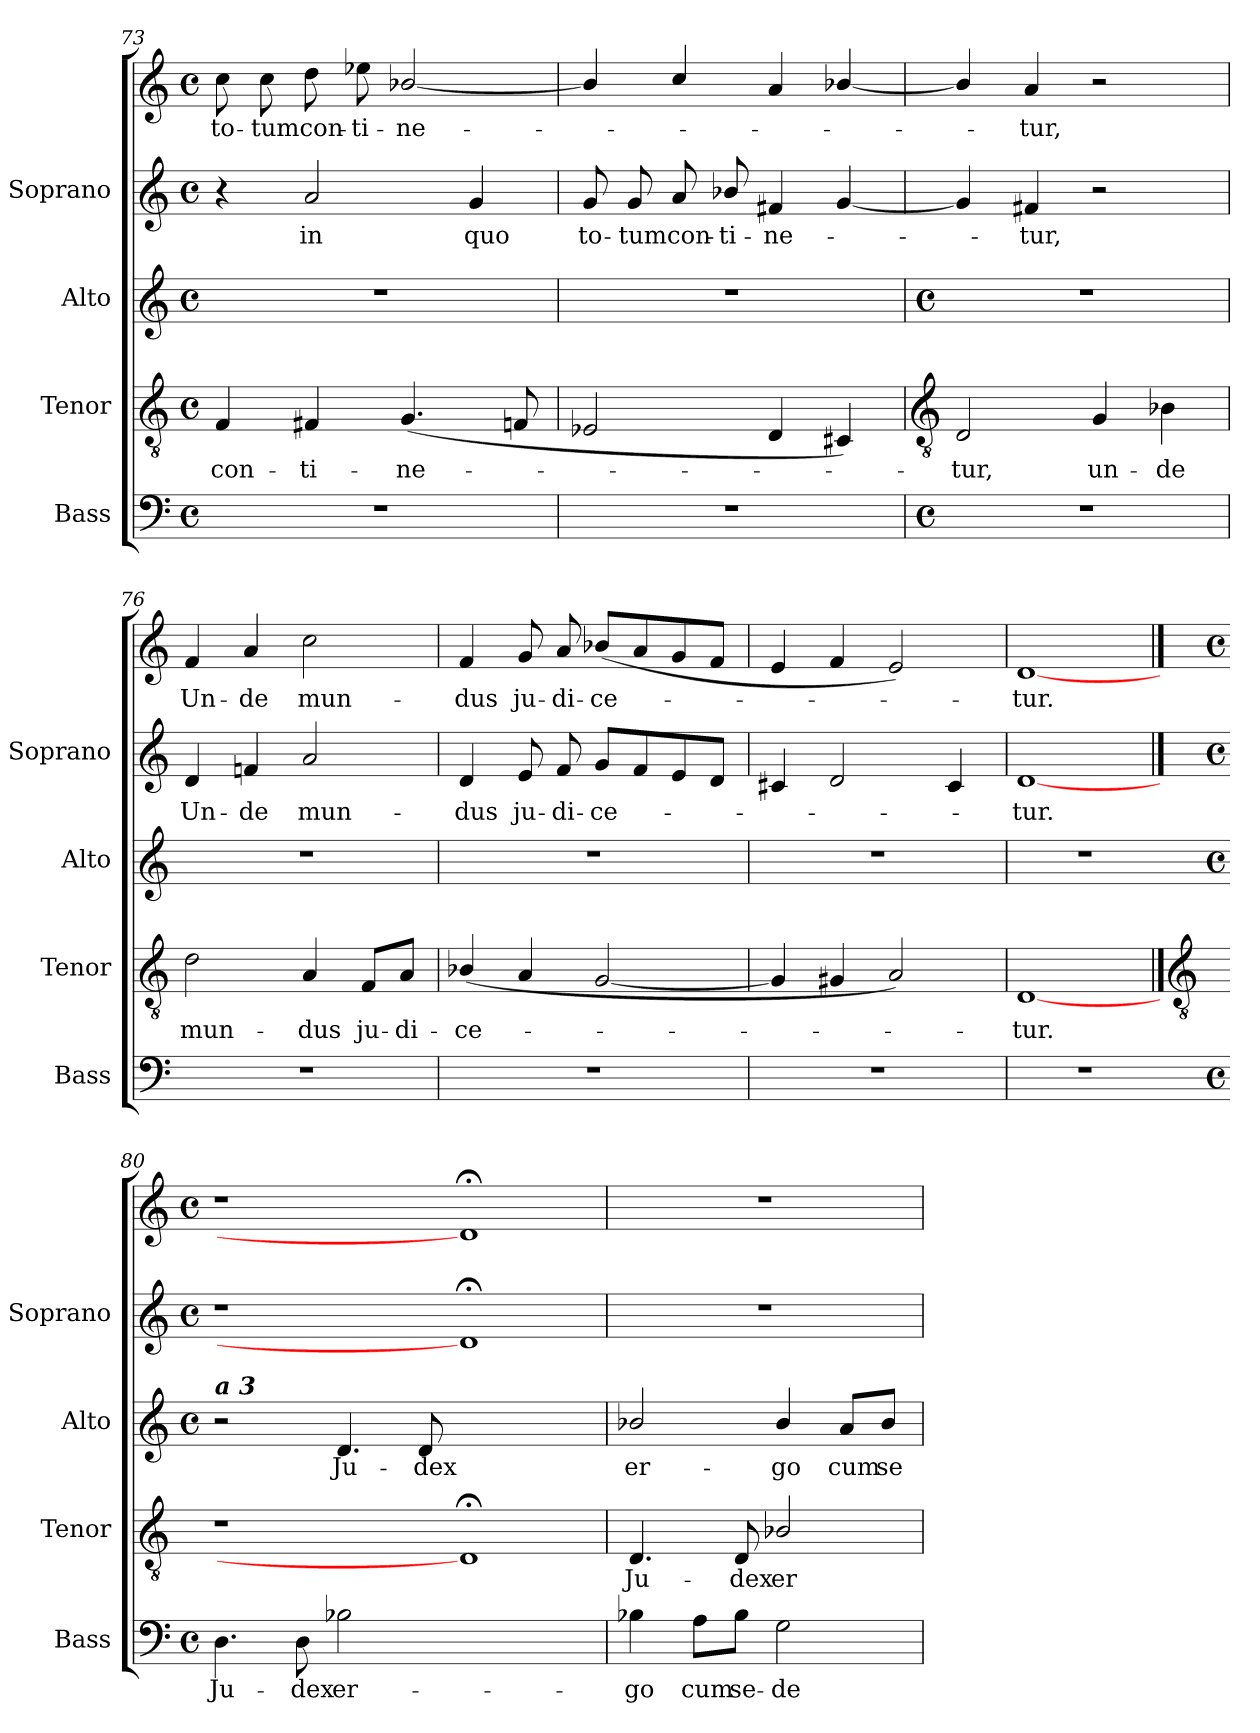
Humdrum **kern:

**kern	**text	**kern	**text	**kern	**text	**kern	**text	**kern	**text
*part4	*part4	*part3	*part3	*part2	*part2	*part1	*part1	*part1	*part1
*staff5	*staff5	*staff4	*staff4	*staff3	*staff3	*staff2	*staff2	*staff1	*staff1
*I"Bass	*	*I"Tenor	*	*I"Alto	*	*I"Soprano	*	*	*
*I'Bass	*	*I'Tenor	*	*I'Alto	*	*I'Soprano	*	*	*
*clefF4	*	*clefGv2	*	*clefG2	*	*clefG2	*	*clefG2	*
*k[]	*	*k[]	*	*k[]	*	*k[]	*	*k[]	*
*C:	*	*C:	*	*C:	*	*C:	*	*C:	*
*M4/4	*	*M4/4	*	*M4/4	*	*M4/4	*	*M4/4	*
*met(c)	*	*met(c)	*	*met(c)	*	*met(c)	*	*met(c)	*
=73	=73	=73	=73	=73	=73	=73	=73	=73	=73
!	!	!	!LO:LY:b	!	!	!	!	!	!LO:LY:b
1r	.	4F	con-	1r	.	4r	.	8cc	to-
!	!	!	!	!	!	!	!	!	!LO:LY:b
.	.	.	.	.	.	.	.	8cc	-tum
!	!	!	!LO:LY:b	!	!	!	!LO:LY:b	!	!LO:LY:b
.	.	4F#X	-ti-	.	.	2a	in	8dd	con-
!	!	!	!	!	!	!	!	!	!LO:LY:b
.	.	.	.	.	.	.	.	8ee-X	-ti-
!	!	!	!LO:LY:b	!	!	!	!	!	!LO:LY:b
.	.	(<4.G	-ne-	.	.	.	.	[2b-X/	-ne-
!	!	!	!	!	!	!	!LO:LY:b	!	!
.	.	.	.	.	.	4g	quo	.	.
.	.	8Fn	.	.	.	.	.	.	.
=74	=74	=74	=74	=74	=74	=74	=74	=74	=74
!	!	!	!	!	!	!	!LO:LY:b	!	!
1r	.	2E-X	.	1r	.	8g	to-	4b-/]	.
!	!	!	!	!	!	!	!LO:LY:b	!	!
.	.	.	.	.	.	8g	-tum	.	.
!	!	!	!	!	!	!	!LO:LY:b	!	!
.	.	.	.	.	.	8a	con-	4cc/	.
!	!	!	!	!	!	!	!LO:LY:b	!	!
.	.	.	.	.	.	8b-X/	-ti-	.	.
!	!	!	!	!	!	!	!LO:LY:b	!	!
.	.	4D	.	.	.	4f#X	-ne-	4a	.
.	.	4C#X)	.	.	.	[4g	.	[4b-/	.
!!LO:LB:g=z
=75	=75	=75	=75	=75	=75	=75	=75	=75	=75
*	*	*clefGv2	*	*	*	*	*	*	*
*M4/4	*	*	*	*M4/4	*	*	*	*	*
*met(c)	*	*	*	*met(c)	*	*	*	*	*
!	!	!	!LO:LY:b	!	!	!	!	!	!
1r	.	2D	tur,	1r	.	4g]	.	4b-/]	.
!	!	!	!	!	!	!	!LO:LY:b	!	!LO:LY:b
.	.	.	.	.	.	4f#X	tur,	4a	tur,
!	!	!	!LO:LY:b	!	!	!	!	!	!
.	.	4G	un-	.	.	2r	.	2r	.
!	!	!	!LO:LY:b	!	!	!	!	!	!
.	.	4B-X	-de	.	.	.	.	.	.
=76	=76	=76	=76	=76	=76	=76	=76	=76	=76
!	!	!	!LO:LY:b	!	!	!	!LO:LY:b	!	!LO:LY:b
1r	.	2d	mun-	1r	.	4d	-Un-	4f	Un-
!	!	!	!	!	!	!	!LO:LY:b	!	!LO:LY:b
.	.	.	.	.	.	4fn	-de	4a	-de
!	!	!	!LO:LY:b	!	!	!	!LO:LY:b	!	!LO:LY:b
.	.	4A	-dus	.	.	2a	mun-	2cc	mun-
!	!	!	!LO:LY:b	!	!	!	!	!	!
.	.	8F/L	ju-	.	.	.	.	.	.
!	!	!	!LO:LY:b	!	!	!	!	!	!
.	.	8A/J	-di-	.	.	.	.	.	.
=77	=77	=77	=77	=77	=77	=77	=77	=77	=77
!	!	!	!LO:LY:b	!	!	!	!LO:LY:b	!	!LO:LY:b
1r	.	(<4B-X/	-ce-	1r	.	4d	dus	4f	-dus
!	!	!	!	!	!	!	!LO:LY:b	!	!LO:LY:b
.	.	4A	.	.	.	8e	ju-	8g	ju-
!	!	!	!	!	!	!	!LO:LY:b	!	!LO:LY:b
.	.	.	.	.	.	8f	-di-	8a	-di-
!	!	!	!	!	!	!	!LO:LY:b	!	!LO:LY:b
.	.	[2G	.	.	.	8gL	-ce-	(<8b-XL	-ce-
.	.	.	.	.	.	8f	.	8a	.
.	.	.	.	.	.	8e	.	8g	.
.	.	.	.	.	.	8dJ	.	8fJ	.
=78	=78	=78	=78	=78	=78	=78	=78	=78	=78
1r	.	4G]	.	1r	.	4c#X	.	4e	.
.	.	4G#X	.	.	.	2d	.	4f	.
.	.	2A)	.	.	.	.	.	2e)	.
.	.	.	.	.	.	4c#	.	.	.
=79	=79	=79	=79	=79	=79	=79	=79	=79	=79
!	!	!	!LO:LY:b	!	!	!	!LO:LY:b	!	!LO:LY:b
1r	.	[1D	tur.	1r	.	[1d	tur.	[1d	tur.
!!LO:LB:g=z
=80	==80	==80	==80	=80	==80	==80	==80	==80	==80
*	*	*clefGv2	*	*	*	*	*	*	*
*k[]	*	*	*	*k[]	*	*	*	*	*
*C:	*	*	*	*C:	*	*	*	*	*
*M4/4	*	*	*	*M4/4	*	*M4/4	*	*M4/4	*
*met(c)	*	*	*	*met(c)	*	*met(c)	*	*met(c)	*
!	!	!	!	!LO:TX:a:Bi:t=a 3	!	!	!	!	!
!	!LO:LY:b	!	!	!	!	!	!	!	!
4.D	Ju-	1r	.	2r	.	1r	.	1r	.
!	!LO:LY:b	!	!	!	!	!	!	!	!
8D	-dex	.	.	.	.	.	.	.	.
!	!LO:LY:b	!	!	!	!LO:LY:b	!	!	!	!
2B-X	er-	.	.	4.d	Ju-	.	.	.	.
!	!	!	!	!	!LO:LY:b	!	!	!	!
.	.	.	.	8d	-dex	.	.	.	.
1ryy	.	1D;<]	.	1ryy	.	1d;<]	.	1d;<]	.
=81	=81	=81	=81	=81	=81	=81	=81	=81	=81
!	!LO:LY:b	!	!LO:LY:b	!	!LO:LY:b	!	!	!	!
4B-	-go	4.D	Ju-	2b-X/	er-	1r	.	1r	.
!	!LO:LY:b	!	!	!	!	!	!	!	!
8A\L	cum	.	.	.	.	.	.	.	.
!	!LO:LY:b	!	!LO:LY:b	!	!	!	!	!	!
8B-\J	se-	8D	-dex	.	.	.	.	.	.
!	!LO:LY:b	!	!LO:LY:b	!	!LO:LY:b	!	!	!	!
2G	-de-	2B-X/	er-	4b-/	-go	.	.	.	.
!	!	!	!	!	!LO:LY:b	!	!	!	!
.	.	.	.	8a/L	cum	.	.	.	.
!	!	!	!	!	!LO:LY:b	!	!	!	!
.	.	.	.	8b-/J	se-	.	.	.	.
=	=	=	=	=	=	=	=	=	=
*-	*-	*-	*-	*-	*-	*-	*-	*-	*-
